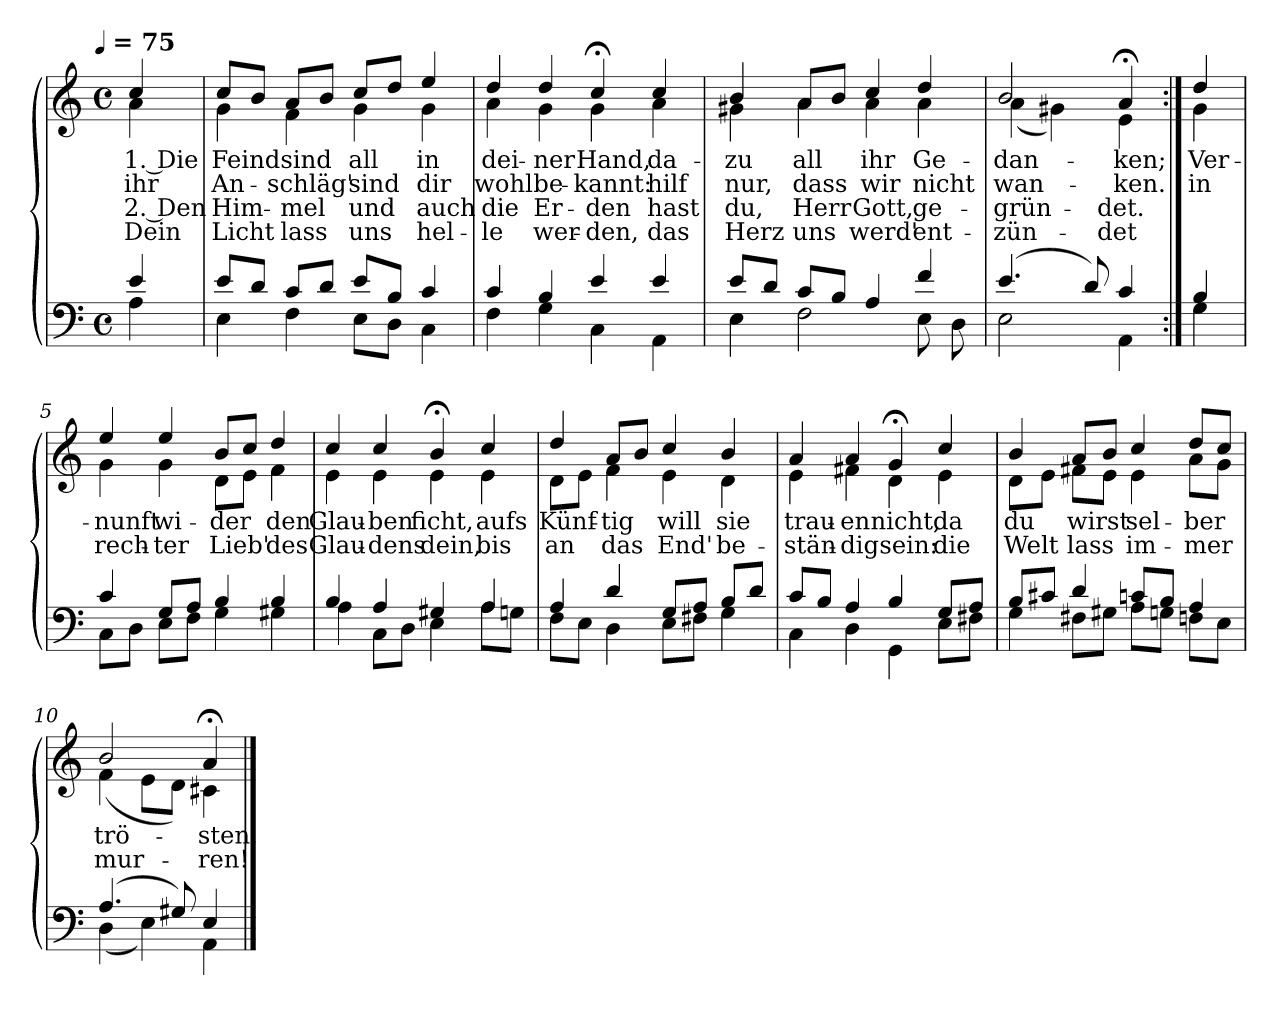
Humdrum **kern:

**kern	**kern	**text	**text	**text	**text	**dynam
*part1	*part1	*part1	*part1	*part1	*part1	*part1
*staff2	*staff1	*staff1	*staff1	*staff1	*staff1	*staff1/2
*clefF4	*clefG2	*	*	*	*	*
!!LO:TX:omd:t=[quarter] = 75
*M4/4	*M4/4	*	*	*	*	*
*met(c)	*met(c)	*	*	*	*	*
*MM75	*MM75	*	*	*	*	*
=	=	=	=	=	=	=
*^	*^	*	*	*	*	*
4e	4A	4cc	4a	1. Die	ihr	2. Den	Dein	.
=1	=1	=1	=1	=1	=1	=1	=1	=1
*	*	*MM74	*	*	*	*	*	*
8eL	4E	8ccL	4g	Feind	An-	Him-	Licht	.
8dJ	.	8bJ	.	.	.	.	.	.
8cL	4F	8aL	4f	sind	-schläg'	-mel	lass	.
8dJ	.	8bJ	.	.	.	.	.	.
8eL	8EL	8ccL	4g	all	sind	und	uns	♩ = 75
8BJ	8DJ	8ddJ	.	.	.	.	.	.
4c	4C	4ee	4g	in	dir	auch	hel-	♩ = 74.11
=2	=2	=2	=2	=2	=2	=2	=2	=2
*	*	*MM73	*	*	*	*	*	*
4c	4F	4dd	4a	dei-	wohl	die	-le	.
4B	4G	4dd	4g	-ner	be-	Er-	wer-	♩ = 71.26
4e	4C	4cc;<	4g	Hand,	-kannt:	-den	-den,	.
4e	4AA	4cc	4a	da-	hilf	hast	das	♩ = 74
=3	=3	=3	=3	=3	=3	=3	=3	=3
*	*	*MM73	*	*	*	*	*	*
8eL	4E	4b	4g#X	-zu	nur,	du,	Herz	.
8dJ	.	.	.	.	.	.	.	.
8cL	2F	8aL	4a	all	dass	Herr	uns	.
8BJ	.	8bJ	.	.	.	.	.	.
4A	.	4cc	4a	ihr	wir	Gott,	werd'	♩ = 72
4f	8E	4dd	4a	Ge-	nicht	ge-	ent-	.
.	8D	.	.	.	.	.	.	.
=4	=4	=4	=4	=4	=4	=4	=4	=4
*	*	*MM70	*	*	*	*	*	*
(4.e	2E	2b	(4a	-dan-	wan-	-grün-	-zün-	.
.	.	.	4g#X)	.	.	.	.	.
8d)	.	.	.	.	.	.	.	.
4c	4AA	4a;<	4e	-ken;	-ken.	-det.	-det	.
!!LO:LB:g=z	!!
=:|!	=:|!	=:|!	=:|!	=:|!	=:|!	=:|!	=:|!	=:|!
*	*	*MM72	*	*	*	*	*	*
4B	4G	4dd	4g	Ver-	in	.	.	.
=5	=5	=5	=5	=5	=5	=5	=5	=5
4c	8CL	4ee	4g	-nunft	rech-	.	.	.
.	8DJ	.	.	.	.	.	.	.
8GL	8EL	4ee	4g	wi-	-ter	.	.	.
8AJ	8FJ	.	.	.	.	.	.	.
4B	4G	8bL	8dL	-der	Lieb'	.	.	.
.	.	8ccJ	8eJ	.	.	.	.	.
4B	4G#X	4dd	4f	den	des	.	.	♩ = 72
=6	=6	=6	=6	=6	=6	=6	=6	=6
*	*	*MM71	*	*	*	*	*	*
4B	4A	4cc	4e	Glau-	Glau-	.	.	.
4A	8CL	4cc	4e	-ben	-dens	.	.	♩ = 70
.	8DJ	.	.	.	.	.	.	.
4G#X	4E	4b;<	4e	ficht,	dein,	.	.	.
4A	8AL	4cc	4e	aufs	bis	.	.	♩ = 72
.	8GnJ	.	.	.	.	.	.	.
=7	=7	=7	=7	=7	=7	=7	=7	=7
4A	8FL	4dd	8dL	Künf-	an	.	.	.
.	8EJ	.	8eJ	.	.	.	.	.
4d	4D	8aL	4f	-tig	das	.	.	.
.	.	8bJ	.	.	.	.	.	.
8GL	8EL	4cc	4e	will	End'	.	.	.
8AJ	8F#XJ	.	.	.	.	.	.	.
8BL	4G	4b	4d	sie	be-	.	.	.
8dJ	.	.	.	.	.	.	.	.
!!LO:LB:g=z	!!
=8	=8	=8	=8	=8	=8	=8	=8	=8
*	*	*MM71	*	*	*	*	*	*
8cL	4C	4a	4e	trau-	-stän-	.	.	.
8BJ	.	.	.	.	.	.	.	.
4A	4D	4a	4f#X	en	-dig	.	.	♩ = 70
4B	4GG	4g;<	4d	nicht,	sein:	.	.	♩ = 69
8GL	8EL	4cc	4e	da	die	.	.	♩ = 70
8AJ	8F#XJ	.	.	.	.	.	.	.
=9	=9	=9	=9	=9	=9	=9	=9	=9
8BL	4G	4b	8dL	du	Welt	.	.	.
8c#XJ	.	.	8eJ	.	.	.	.	.
4d	8F#XL	8aL	8f#XL	wirst	lass	.	.	.
.	8G#XJ	8bJ	8eJ	.	.	.	.	.
8cnL	8AL	4cc	4e	sel-	im-	.	.	♩ = 69
8BJ	8GnJ	.	.	.	.	.	.	.
4A	8FnL	8ddL	8aL	-ber	-mer	.	.	.
.	8EJ	8ccJ	8gJ	.	.	.	.	.
=10	=10	=10	=10	=10	=10	=10	=10	=10
*	*	*MM65	*	*	*	*	*	*
(4.A	(4D	2b	(4f	trö-	mur-	.	.	.
.	4E)	.	8eL	.	.	.	.	.
8G#X)	.	.	8dJ)	.	.	.	.	.
4E	4AA	4a;<	4c#X	-sten.	-ren!	.	.	.
*v	*v	*	*	*	*	*	*	*
*	*v	*v	*	*	*	*	*
==	==	==	==	==	==	==
*-	*-	*-	*-	*-	*-	*-
